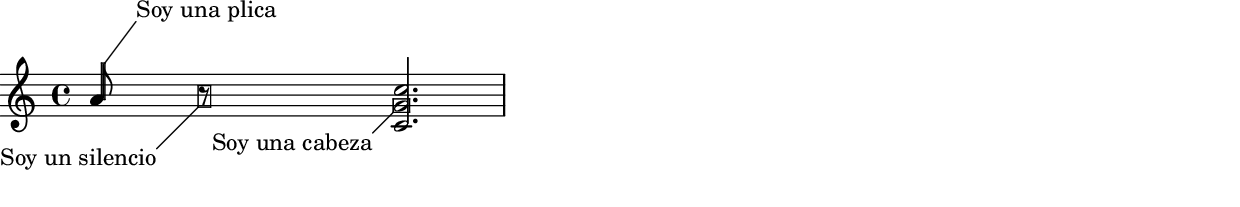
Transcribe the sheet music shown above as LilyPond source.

%% Generated by lilypond-book.py
%% Options: [exampleindent=10.16\mm,indent=0\mm,line-width=160\mm,quote]
\include "lilypond-book-preamble.ly"


% ****************************************************************
% Start cut-&-pastable-section
% ****************************************************************



\paper {
  indent = 0\mm
  line-width = 160\mm
  % offset the left padding, also add 1mm as lilypond creates cropped
  % images with a little space on the right
  line-width = #(- line-width (* mm  3.000000) (* mm 1))
  line-width = 160\mm - 2.0 * 10.16\mm
  % offset the left padding, also add 1mm as lilypond creates cropped
  % images with a little space on the right
  line-width = #(- line-width (* mm  3.000000) (* mm 1))
}

\layout {
  
}





% ****************************************************************
% ly snippet:
% ****************************************************************
\sourcefileline 771
\new Voice \with { \consists "Balloon_engraver" }
\relative c'' {
  \balloonGrobText #'Stem #'(3 . 4) \markup { "Soy una plica" }
  a8
  \balloonGrobText #'Rest #'(-4 . -4) \markup { "Soy un silencio" }
  r
  \balloonLengthOn
  <c, g'-\balloonText #'(-2 . -2) \markup { "Soy una cabeza" } c>2.
}



% ****************************************************************
% end ly snippet
% ****************************************************************
